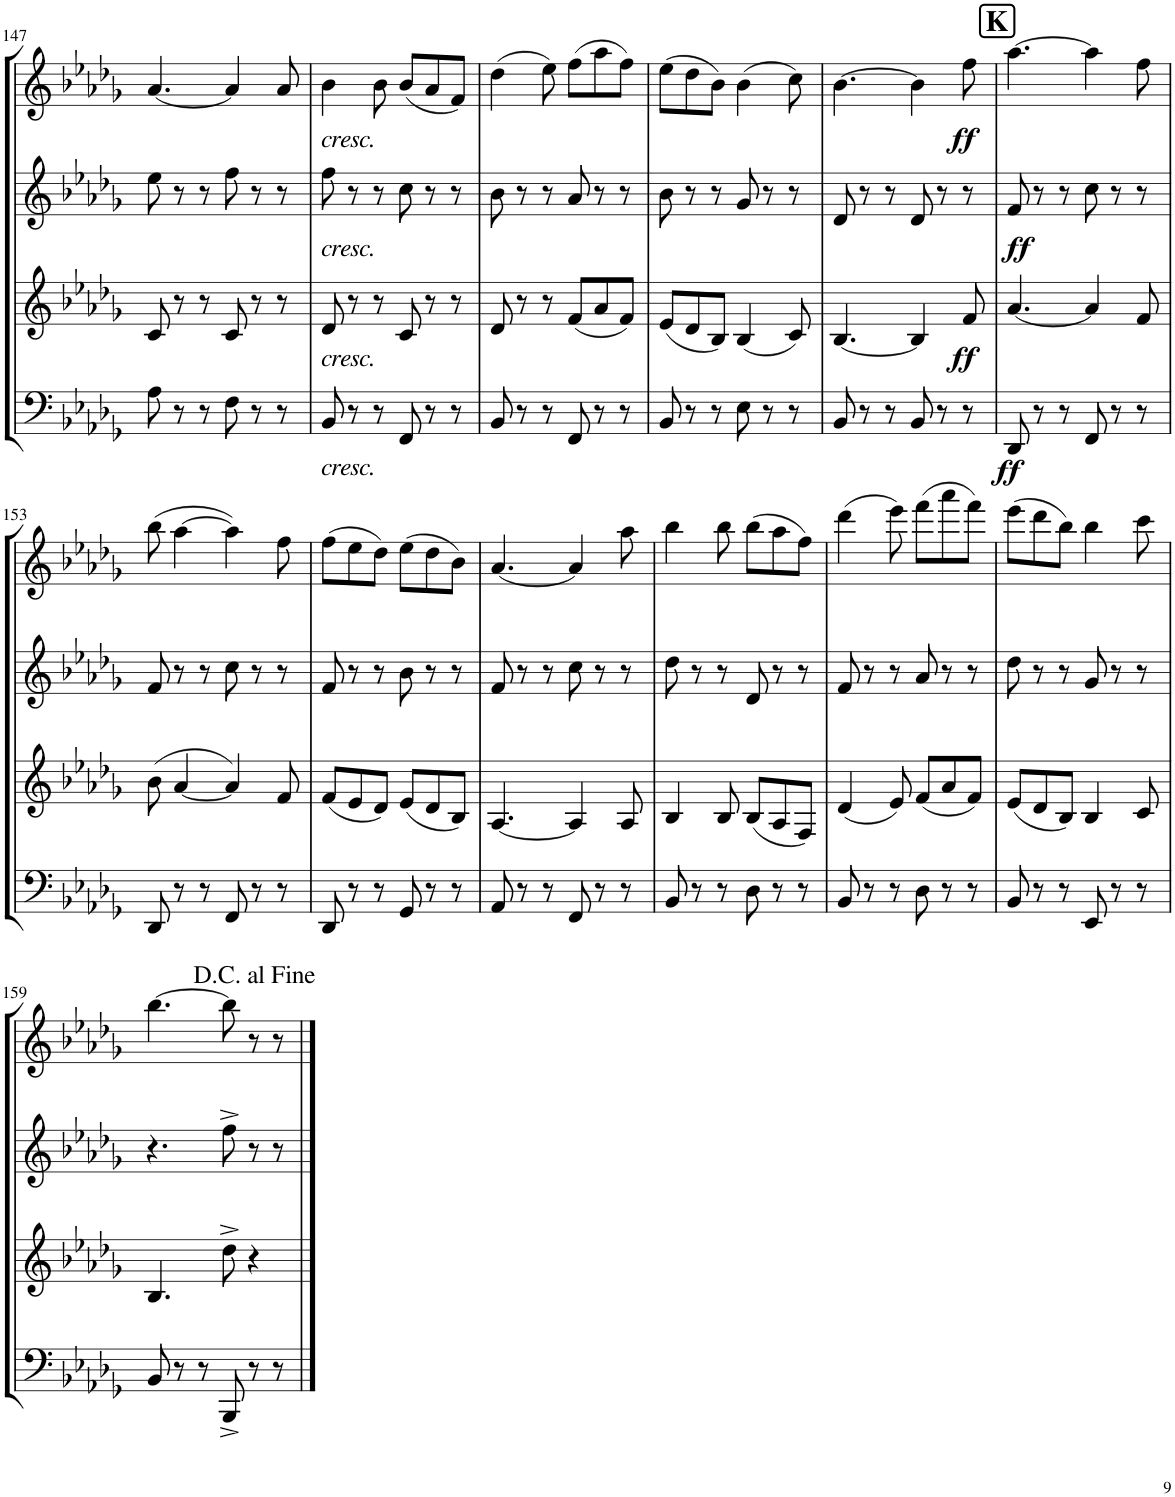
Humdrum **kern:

**kern	**dynam	**kern	**dynam	**kern	**dynam	**kern	**dynam
*part4	*part4	*part3	*part3	*part2	*part2	*part1	*part1
*staff4	*staff4	*staff3	*staff3	*staff2	*staff2	*staff1	*staff1
*I"Bassoon	*	*I"Bb Clarinet	*	*I"Oboe	*	*I"Flute	*
*I'Bsn	*	*I'Cl	*	*I'Ob	*	*I'Fl	*
!!LO:PB:g=z
*clefF4	*	*clefG2	*	*clefG2	*	*clefG2	*
*	*	*ITrd1c2	*	*	*	*	*
*k[b-e-a-d-g-]	*	*k[b-e-a-d-g-]	*	*k[b-e-a-d-g-]	*	*k[b-e-a-d-g-]	*
*M6/8	*	*M6/8	*	*M6/8	*	*M6/8	*
=147	=147	=147	=147	=147	=147	=147	=147
8A-\	.	8c/	.	8ee-\	.	[4.a-/	.
8r	.	8r	.	8r	.	.	.
8r	.	8r	.	8r	.	.	.
8F\	.	8c/	.	8ff\	.	4a-/]	.
8r	.	8r	.	8r	.	.	.
8r	.	8r	.	8r	.	8a-/	.
=148	=148	=148	=148	=148	=148	=148	=148
!	!	!	!	!	!	!LO:TX:b:i:t=cresc.	!
!	!	!	!	!LO:TX:b:i:t=cresc.	!	!	!
!	!	!LO:TX:b:i:t=cresc.	!	!	!	!	!
!LO:TX:b:i:t=cresc.	!	!	!	!	!	!	!
8BB-/	.	8d-/	.	8ff\	.	4b-\	.
8r	.	8r	.	8r	.	.	.
8r	.	8r	.	8r	.	8b-\	.
8FF/	.	8c/	.	8cc\	.	(8b-/L	.
8r	.	8r	.	8r	.	8a-/	.
8r	.	8r	.	8r	.	8f/J)	.
=149	=149	=149	=149	=149	=149	=149	=149
8BB-/	.	8d-/	.	8b-\	.	(4dd-\	.
8r	.	8r	.	8r	.	.	.
8r	.	8r	.	8r	.	8ee-\)	.
8FF/	.	(8f/L	.	8a-/	.	(8ff\L	.
8r	.	8a-/	.	8r	.	8aa-\	.
8r	.	8f/J)	.	8r	.	8ff\J)	.
=150	=150	=150	=150	=150	=150	=150	=150
8BB-/	.	(8e-/L	.	8b-\	.	(8ee-\L	.
8r	.	8d-/	.	8r	.	8dd-\	.
8r	.	8B-/J)	.	8r	.	8b-\J)	.
8E-\	.	(4B-/	.	8g-/	.	(4b-\	.
8r	.	.	.	8r	.	.	.
8r	.	8c/)	.	8r	.	8cc\)	.
=151	=151	=151	=151	=151	=151	=151	=151
8BB-/	.	[4.B-/	.	8d-/	.	[4.b-\	.
8r	.	.	.	8r	.	.	.
8r	.	.	.	8r	.	.	.
8BB-/	.	4B-/]	.	8d-/	.	4b-\]	.
8r	.	.	.	8r	.	.	.
!	!	!	!LO:DY:b	!	!	!	!LO:DY:b
8r	.	8f/	ff	8r	.	8ff\	ff
!!LO:REH:place=s1:a:B:cj:fs=14:t=K
=152	=152	=152	=152	=152	=152	=152	=152
!	!LO:DY:b	!	!	!	!LO:DY:b	!	!
8DD-/	ff	[4.a-/	.	8f/	ff	[4.aa-\	.
8r	.	.	.	8r	.	.	.
8r	.	.	.	8r	.	.	.
8FF/	.	4a-/]	.	8cc\	.	4aa-\]	.
8r	.	.	.	8r	.	.	.
8r	.	8f/	.	8r	.	8ff\	.
!!LO:LB:g=z
=153	=153	=153	=153	=153	=153	=153	=153
8DD-/	.	(8b-\	.	8f/	.	(8bb-\	.
8r	.	[4a-/	.	8r	.	[4aa-\	.
8r	.	.	.	8r	.	.	.
8FF/	.	4a-/])	.	8cc\	.	4aa-\])	.
8r	.	.	.	8r	.	.	.
8r	.	8f/	.	8r	.	8ff\	.
=154	=154	=154	=154	=154	=154	=154	=154
8DD-/	.	(8f/L	.	8f/	.	(8ff\L	.
8r	.	8e-/	.	8r	.	8ee-\	.
8r	.	8d-/J)	.	8r	.	8dd-\J)	.
8GG-/	.	(8e-/L	.	8b-\	.	(8ee-\L	.
8r	.	8d-/	.	8r	.	8dd-\	.
8r	.	8B-/J)	.	8r	.	8b-\J)	.
=155	=155	=155	=155	=155	=155	=155	=155
8AA-/	.	[4.A-/	.	8f/	.	[4.a-/	.
8r	.	.	.	8r	.	.	.
8r	.	.	.	8r	.	.	.
8FF/	.	4A-/]	.	8cc\	.	4a-/]	.
8r	.	.	.	8r	.	.	.
8r	.	8A-/	.	8r	.	8aa-\	.
=156	=156	=156	=156	=156	=156	=156	=156
8BB-/	.	4B-/	.	8dd-\	.	4bb-\	.
8r	.	.	.	8r	.	.	.
8r	.	8B-/	.	8r	.	8bb-\	.
8D-\	.	(8B-/L	.	8d-/	.	(8bb-\L	.
8r	.	8A-/	.	8r	.	8aa-\	.
8r	.	8F/J)	.	8r	.	8ff\J)	.
=157	=157	=157	=157	=157	=157	=157	=157
8BB-/	.	(4d-/	.	8f/	.	(4ddd-\	.
8r	.	.	.	8r	.	.	.
8r	.	8e-/)	.	8r	.	8eee-\)	.
8D-\	.	(8f/L	.	8a-/	.	(8fff\L	.
8r	.	8a-/	.	8r	.	8aaa-\	.
8r	.	8f/J)	.	8r	.	8fff\J)	.
=158	=158	=158	=158	=158	=158	=158	=158
8BB-/	.	(8e-/L	.	8dd-\	.	(8eee-\L	.
8r	.	8d-/	.	8r	.	8ddd-\	.
8r	.	8B-/J)	.	8r	.	8bb-\J)	.
8EE-/	.	4B-/	.	8g-/	.	4bb-\	.
8r	.	.	.	8r	.	.	.
8r	.	8c/	.	8r	.	8ccc\	.
!!LO:LB:g=z
=159	=159	=159	=159	=159	=159	=159	=159
8BB-/	.	4.B-/	.	4.r	.	[4.bb-\	.
8r	.	.	.	.	.	.	.
8r	.	.	.	.	.	.	.
8BBB-^/	.	8dd-^\	.	8ff^\	.	8bb-\]	.
8r	.	4r	.	8r	.	8r	.
8r	.	.	.	8r	.	8r	.
==	==	==	==	==	==	==	==
*-	*-	*-	*-	*-	*-	*-	*-
